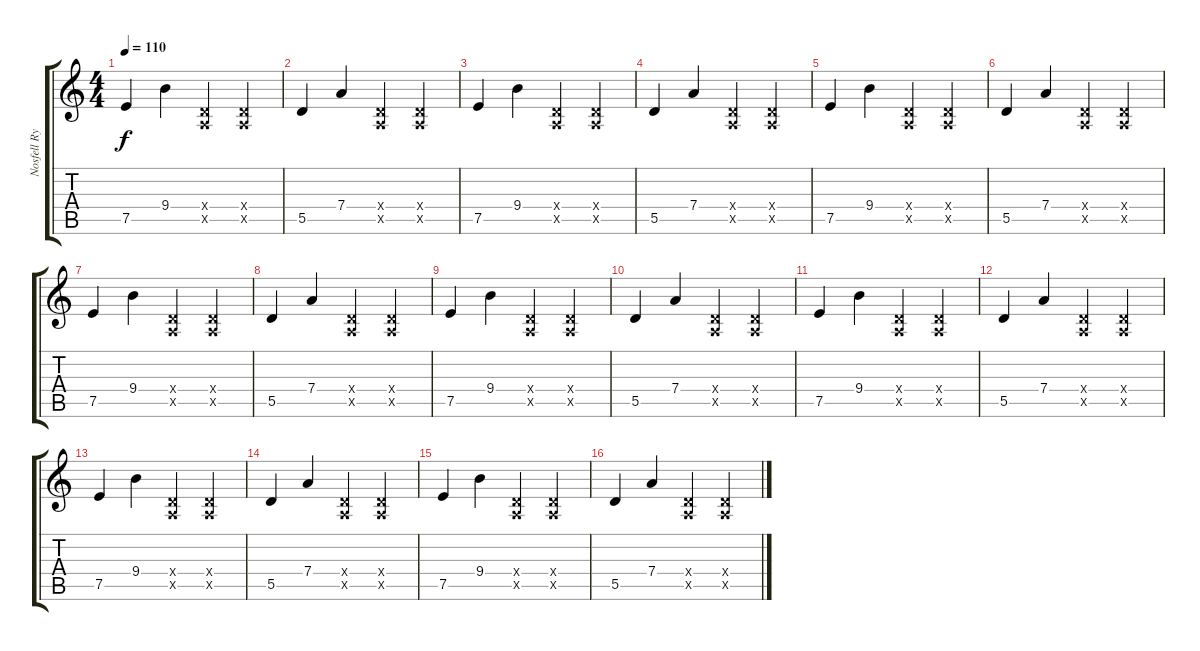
\track ("Nosfell Ryhtme" "Nosfell Ry") {instrument acousticguitarnylon}
\staff {score tabs}
\tuning (E4 B3 G3 D3 A2 E2) {hide}
\ts (4 4)
\tempo 110
\clef g2
\ks c
7.5.4{dy f instrument acousticguitarnylon} 9.4.4 (0.4{x} 0.5{x}).4 (0.4{x} 0.5{x}).4 |
5.5.4 7.4.4 (0.4{x} 0.5{x}).4 (0.4{x} 0.5{x}).4 |
7.5.4 9.4.4 (0.4{x} 0.5{x}).4 (0.4{x} 0.5{x}).4 |
5.5.4 7.4.4 (0.4{x} 0.5{x}).4 (0.4{x} 0.5{x}).4 |
7.5.4 9.4.4 (0.4{x} 0.5{x}).4 (0.4{x} 0.5{x}).4 |
5.5.4 7.4.4 (0.4{x} 0.5{x}).4 (0.4{x} 0.5{x}).4 |
7.5.4 9.4.4 (0.4{x} 0.5{x}).4 (0.4{x} 0.5{x}).4 |
5.5.4 7.4.4 (0.4{x} 0.5{x}).4 (0.4{x} 0.5{x}).4 |
7.5.4 9.4.4 (0.4{x} 0.5{x}).4 (0.4{x} 0.5{x}).4 |
5.5.4 7.4.4 (0.4{x} 0.5{x}).4 (0.4{x} 0.5{x}).4 |
7.5.4 9.4.4 (0.4{x} 0.5{x}).4 (0.4{x} 0.5{x}).4 |
5.5.4 7.4.4 (0.4{x} 0.5{x}).4 (0.4{x} 0.5{x}).4 |
7.5.4 9.4.4 (0.4{x} 0.5{x}).4 (0.4{x} 0.5{x}).4 |
5.5.4 7.4.4 (0.4{x} 0.5{x}).4 (0.4{x} 0.5{x}).4 |
7.5.4 9.4.4 (0.4{x} 0.5{x}).4 (0.4{x} 0.5{x}).4 |
5.5.4 7.4.4 (0.4{x} 0.5{x}).4 (0.4{x} 0.5{x}).4
